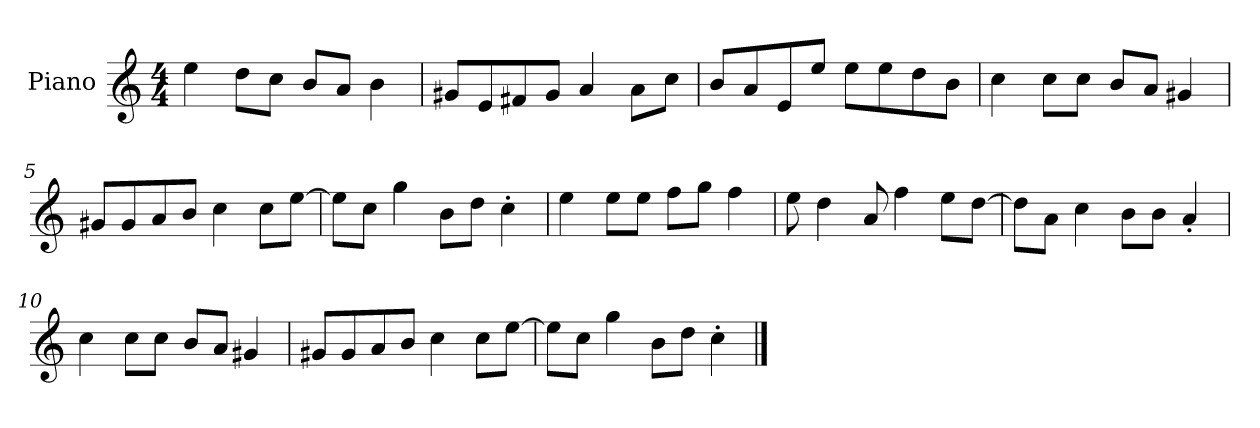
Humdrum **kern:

**kern
*part1
*staff1
*I"Piano
*I'P-no
*clefG2
*k[]
*M4/4
*MM90
=1
4ee\
8dd\L
8cc\J
8b/L
8a/J
4b\
=2
8g#X/L
8e/
8f#X/
8g#/J
4a/
8a\L
8cc\J
=3
8b/L
8a/
8e/
8ee/J
8ee\L
8ee\
8dd\
8b\J
=4
4cc\
8cc\L
8cc\J
8b/L
8a/J
4g#X/
=5
8g#X/L
8g#/
8a/
8b/J
4cc\
8cc\L
[8ee\J
!!LO:LB:g=z
=6
8ee\L]
8cc\J
4gg\
8b\L
8dd\J
4cc'\
=7
4ee\
8ee\L
8ee\J
8ff\L
8gg\J
4ff\
=8
8ee\
4dd\
8a/
4ff\
8ee\L
[8dd\J
=9
8dd\L]
8a\J
4cc\
8b\L
8b\J
4a'/
=10
4cc\
8cc\L
8cc\J
8b/L
8a/J
4g#X/
=11
8g#X/L
8g#/
8a/
8b/J
4cc\
8cc\L
[8ee\J
!!LO:LB:g=z
=12
8ee\L]
8cc\J
4gg\
8b\L
8dd\J
4cc'\
==
*-
